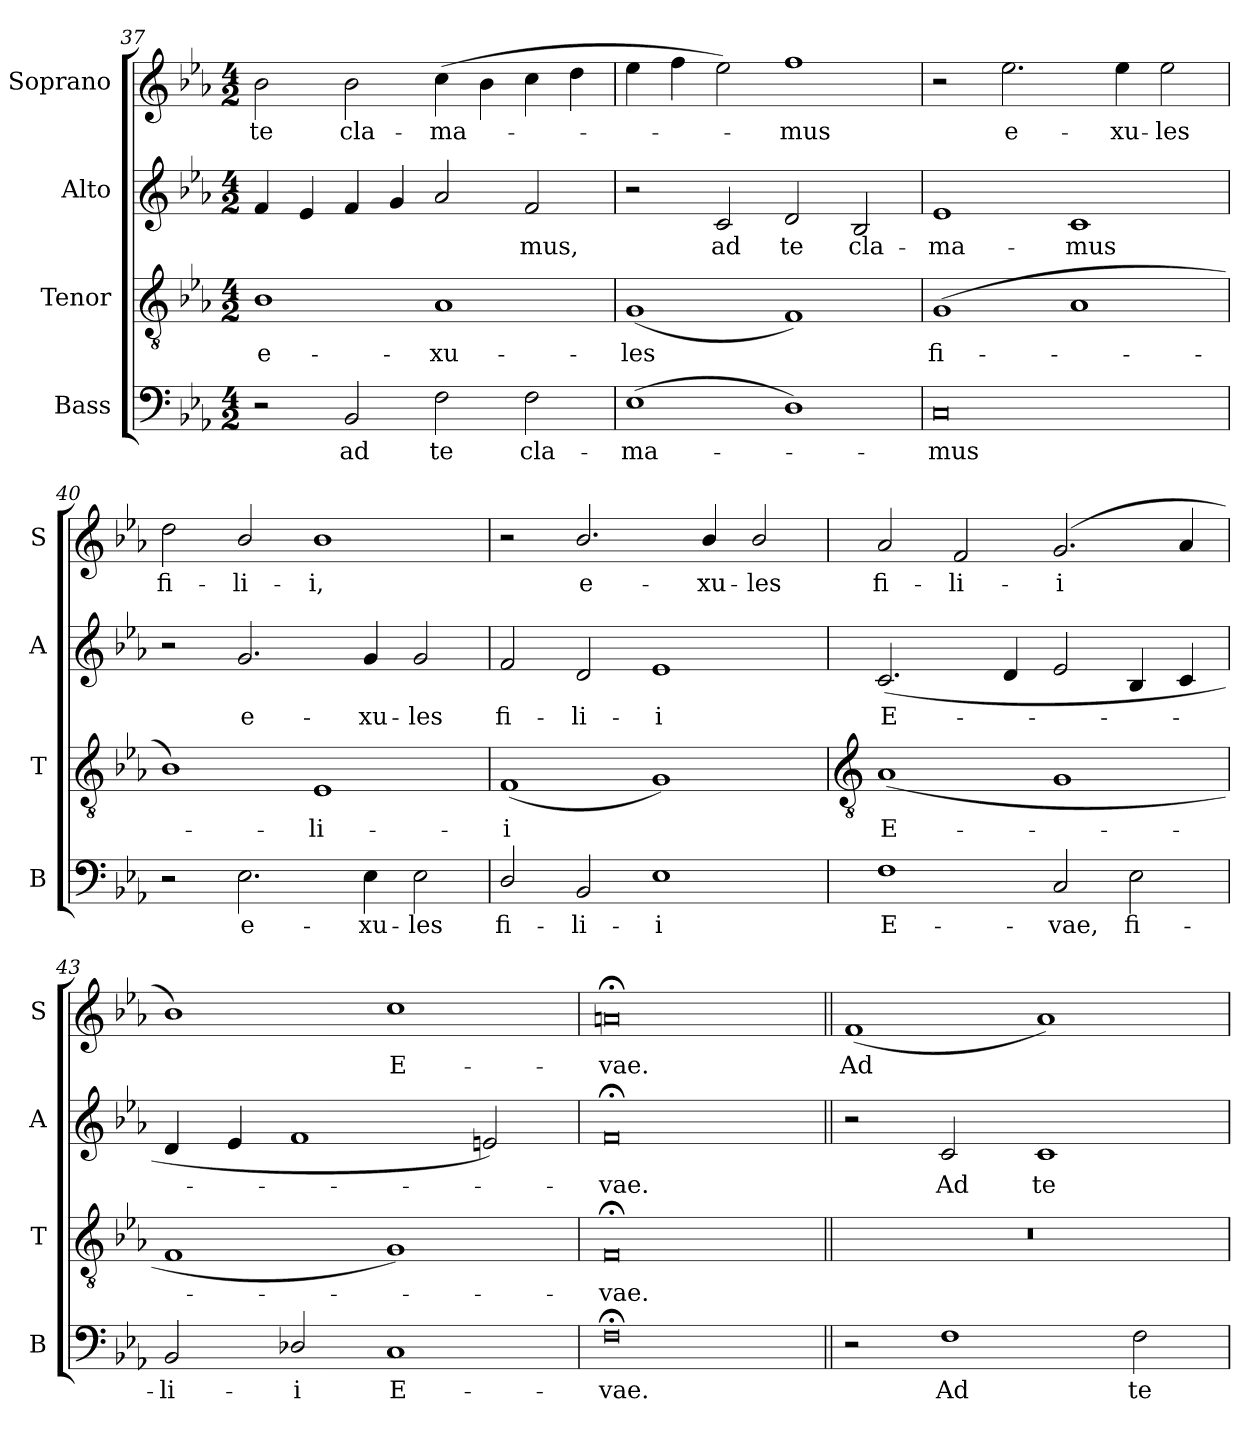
**kern	**text	**kern	**text	**kern	**text	**kern	**text
*part4	*part4	*part3	*part3	*part2	*part2	*part1	*part1
*staff4	*staff4	*staff3	*staff3	*staff2	*staff2	*staff1	*staff1
*I"Bass	*	*I"Tenor	*	*I"Alto	*	*I"Soprano	*
*I'B	*	*I'T	*	*I'A	*	*I'S	*
*clefF4	*	*clefGv2	*	*clefG2	*	*clefG2	*
*k[b-e-a-]	*	*k[b-e-a-]	*	*k[b-e-a-]	*	*k[b-e-a-]	*
*E-:	*	*E-:	*	*E-:	*	*E-:	*
*M4/2	*	*M4/2	*	*M4/2	*	*M4/2	*
=37	=37	=37	=37	=37	=37	=37	=37
!	!	!	!LO:LY:b	!	!	!	!LO:LY:b
2r	.	1B-	e-	4f	.	2b-	te
.	.	.	.	4e-	.	.	.
!	!LO:LY:b	!	!	!	!	!	!LO:LY:b
2BB-	ad	.	.	4f	.	2b-	cla-
.	.	.	.	4g	.	.	.
!	!LO:LY:b	!	!LO:LY:b	!	!	!	!LO:LY:b
2F	te	1A-	-xu-	2a-	.	(>4cc	-ma-
.	.	.	.	.	.	4b-	.
!	!LO:LY:b	!	!	!	!LO:LY:b	!	!
2F	cla-	.	.	2f	mus,	4cc	.
.	.	.	.	.	.	4dd	.
=38	=38	=38	=38	=38	=38	=38	=38
!	!LO:LY:b	!	!LO:LY:b	!	!	!	!
(>1E-	-ma-	(<1G	-les	2r	.	4ee-	.
.	.	.	.	.	.	4ff	.
!	!	!	!	!	!LO:LY:b	!	!
.	.	.	.	2c	ad	2ee-)	.
!	!	!	!	!	!LO:LY:b	!	!LO:LY:b
1D)	.	1F)	.	2d	te	1ff	mus
!	!	!	!	!	!LO:LY:b	!	!
.	.	.	.	2B-	cla-	.	.
=39	=39	=39	=39	=39	=39	=39	=39
!	!LO:LY:b	!	!LO:LY:b	!	!LO:LY:b	!	!
0C	mus	(<1G	fi-	1e-	-ma-	2r	.
!	!	!	!	!	!	!	!LO:LY:b
.	.	.	.	.	.	2.ee-	e-
!	!	!	!	!	!LO:LY:b	!	!
.	.	1A-	.	1c	-mus	.	.
!	!	!	!	!	!	!	!LO:LY:b
.	.	.	.	.	.	4ee-	-xu-
!	!	!	!	!	!	!	!LO:LY:b
.	.	.	.	.	.	2ee-	-les
=40	=40	=40	=40	=40	=40	=40	=40
!	!	!	!	!	!	!	!LO:LY:b
2r	.	1B-)	.	2r	.	2dd	fi-
!	!LO:LY:b	!	!	!	!LO:LY:b	!	!LO:LY:b
2.E-	e-	.	.	2.g	e-	2b-/	-li-
!	!	!	!LO:LY:b	!	!	!	!LO:LY:b
.	.	1E-	li-	.	.	1b-	-i,
!	!LO:LY:b	!	!	!	!LO:LY:b	!	!
4E-	-xu-	.	.	4g	-xu-	.	.
!	!LO:LY:b	!	!	!	!LO:LY:b	!	!
2E-	-les	.	.	2g	-les	.	.
=41	=41	=41	=41	=41	=41	=41	=41
!	!LO:LY:b	!	!LO:LY:b	!	!LO:LY:b	!	!
2D/	fi-	(<1F	-i	2f	fi-	2r	.
!	!LO:LY:b	!	!	!	!LO:LY:b	!	!LO:LY:b
2BB-	-li-	.	.	2d	-li-	2.b-/	e-
!	!LO:LY:b	!	!	!	!LO:LY:b	!	!
1E-	-i	1G)	.	1e-	-i	.	.
!	!	!	!	!	!	!	!LO:LY:b
.	.	.	.	.	.	4b-/	-xu-
!	!	!	!	!	!	!	!LO:LY:b
.	.	.	.	.	.	2b-/	-les
!!LO:LB:g=z
=42	=42	=42	=42	=42	=42	=42	=42
*	*	*clefGv2	*	*	*	*	*
!	!LO:LY:b	!	!LO:LY:b	!	!LO:LY:b	!	!LO:LY:b
1F	E-	(<1A-	E-	(<2.c	E-	2a-	fi-
!	!	!	!	!	!	!	!LO:LY:b
.	.	.	.	.	.	2f	-li-
.	.	.	.	4d	.	.	.
!	!LO:LY:b	!	!	!	!	!	!LO:LY:b
2C	-vae,	1G	.	2e-	.	(<2.g	-i
!	!LO:LY:b	!	!	!	!	!	!
2E-	fi-	.	.	4B-	.	.	.
.	.	.	.	4c	.	4a-	.
=43	=43	=43	=43	=43	=43	=43	=43
!	!LO:LY:b	!	!	!	!	!	!
2BB-	-li-	1F	.	4d	.	1b-)	.
.	.	.	.	4e-	.	.	.
!	!LO:LY:b	!	!	!	!	!	!
2D-X/	-i	.	.	1f	.	.	.
!	!LO:LY:b	!	!	!	!	!	!LO:LY:b
1C	E-	1G)	.	.	.	1cc	E-
.	.	.	.	2en)	.	.	.
=44	=44	=44	=44	=44	=44	=44	=44
!	!LO:LY:b	!	!LO:LY:b	!	!LO:LY:b	!	!LO:LY:b
0F;<	-vae.	0F;<	vae.	0f;<	vae.	0an;<	-vae.
=45||	=45||	=45||	=45||	=45||	=45||	=45||	=45||
!	!	!	!	!	!	!	!LO:LY:b
2r	.	0r	.	2r	.	(<1f	Ad
!	!LO:LY:b	!	!	!	!LO:LY:b	!	!
1F	Ad	.	.	2c	Ad	.	.
!	!	!	!	!	!LO:LY:b	!	!
.	.	.	.	1c	te	1a-)	.
!	!LO:LY:b	!	!	!	!	!	!
2F	te	.	.	.	.	.	.
=	=	=	=	=	=	=	=
*-	*-	*-	*-	*-	*-	*-	*-
